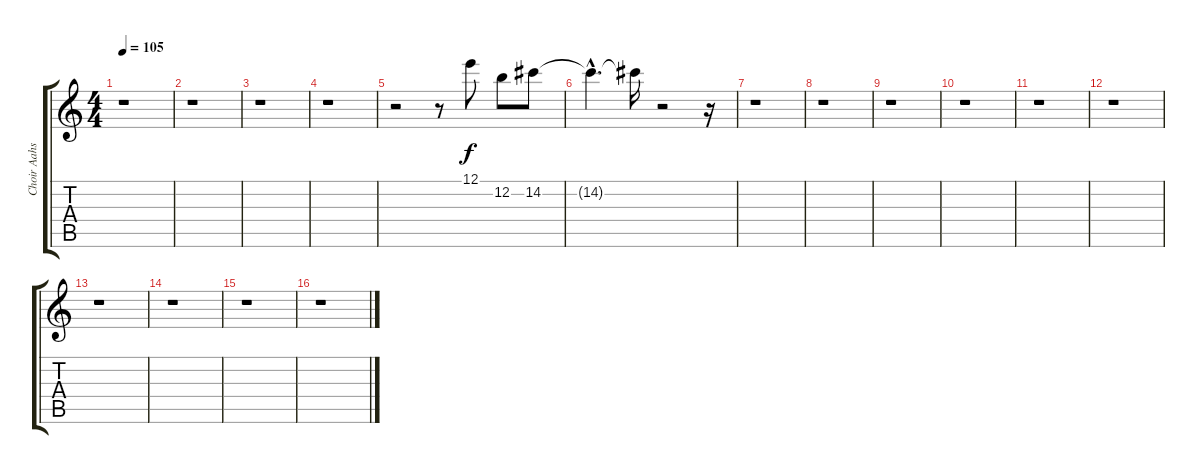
\track ("Choir Aahs" "Choir Aahs") {instrument electricguitarclean}
\staff {score tabs}
\tuning (E4 B3 G3 D3 A2 E2) {hide}
\ts (4 4)
\tempo 105
\clef g2
\ks c
r.1{dy f} |
r.1 |
r.1 |
r.1 |
r.2 r.8 12.1.8 12.2.8 14.2.8 |
14.2{hac t}.4{d} 14.2{t}.16 r.2 r.16 |
r.1 |
r.1 |
r.1 |
r.1 |
r.1 |
r.1 |
r.1 |
r.1 |
r.1 |
r.1
